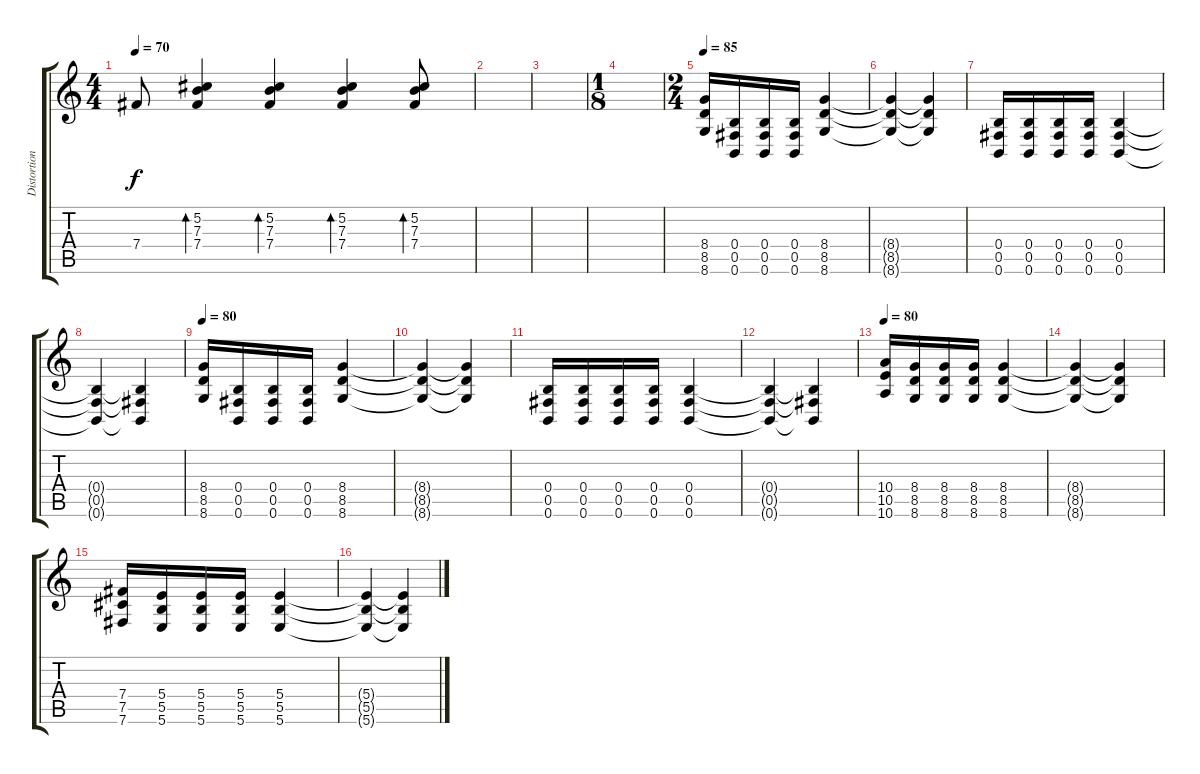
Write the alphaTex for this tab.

\track ("Distortion guitar (Robb Flynn)" "Distortion") {instrument distortionguitar}
\staff {score tabs}
\tuning (Db4 Ab3 E3 B2 Gb2 B1) {hide}
\ts (4 4)
\tempo 70
\clef g2
\ks c
7.4.8{dy f} (5.2 7.3 7.4).4{bd 120} (5.2 7.3 7.4).4{bd 120} (5.2 7.3 7.4).4{bd 120} (5.2 7.3 7.4).8{bd 30} |
|
|
\ts (1 8)
|
\ts (2 4)
\tempo 85
(8.4 8.5 8.6).16{volume 11} (0.4 0.5 0.6).16 (0.4 0.5 0.6).16 (0.4 0.5 0.6).16 (8.4 8.5 8.6).4 |
(8.4{t} 8.5{t} 8.6{t}).4 (8.4{t} 8.5{t} 8.6{t}).4 |
(0.4 0.5 0.6).16 (0.4 0.5 0.6).16 (0.4 0.5 0.6).16 (0.4 0.5 0.6).16 (0.4 0.5 0.6).4 |
(0.4{t} 0.5{t} 0.6{t}).4 (0.4{t} 0.5{t} 0.6{t}).4 |
\tempo 80
(8.4 8.5 8.6).16 (0.4 0.5 0.6).16 (0.4 0.5 0.6).16 (0.4 0.5 0.6).16 (8.4 8.5 8.6).4 |
(8.4{t} 8.5{t} 8.6{t}).4 (8.4{t} 8.5{t} 8.6{t}).4 |
(0.4 0.5 0.6).16 (0.4 0.5 0.6).16 (0.4 0.5 0.6).16 (0.4 0.5 0.6).16 (0.4 0.5 0.6).4 |
(0.4{t} 0.5{t} 0.6{t}).4 (0.4{t} 0.5{t} 0.6{t}).4 |
\tempo 80
(10.4 10.5 10.6).16 (8.4 8.5 8.6).16 (8.4 8.5 8.6).16 (8.4 8.5 8.6).16 (8.4 8.5 8.6).4 |
(8.4{t} 8.5{t} 8.6{t}).4 (8.4{t} 8.5{t} 8.6{t}).4 |
(7.4 7.5 7.6).16 (5.4 5.5 5.6).16 (5.4 5.5 5.6).16 (5.4 5.5 5.6).16 (5.4 5.5 5.6).4 |
(5.4{t} 5.5{t} 5.6{t}).4 (5.4{t} 5.5{t} 5.6{t}).4
